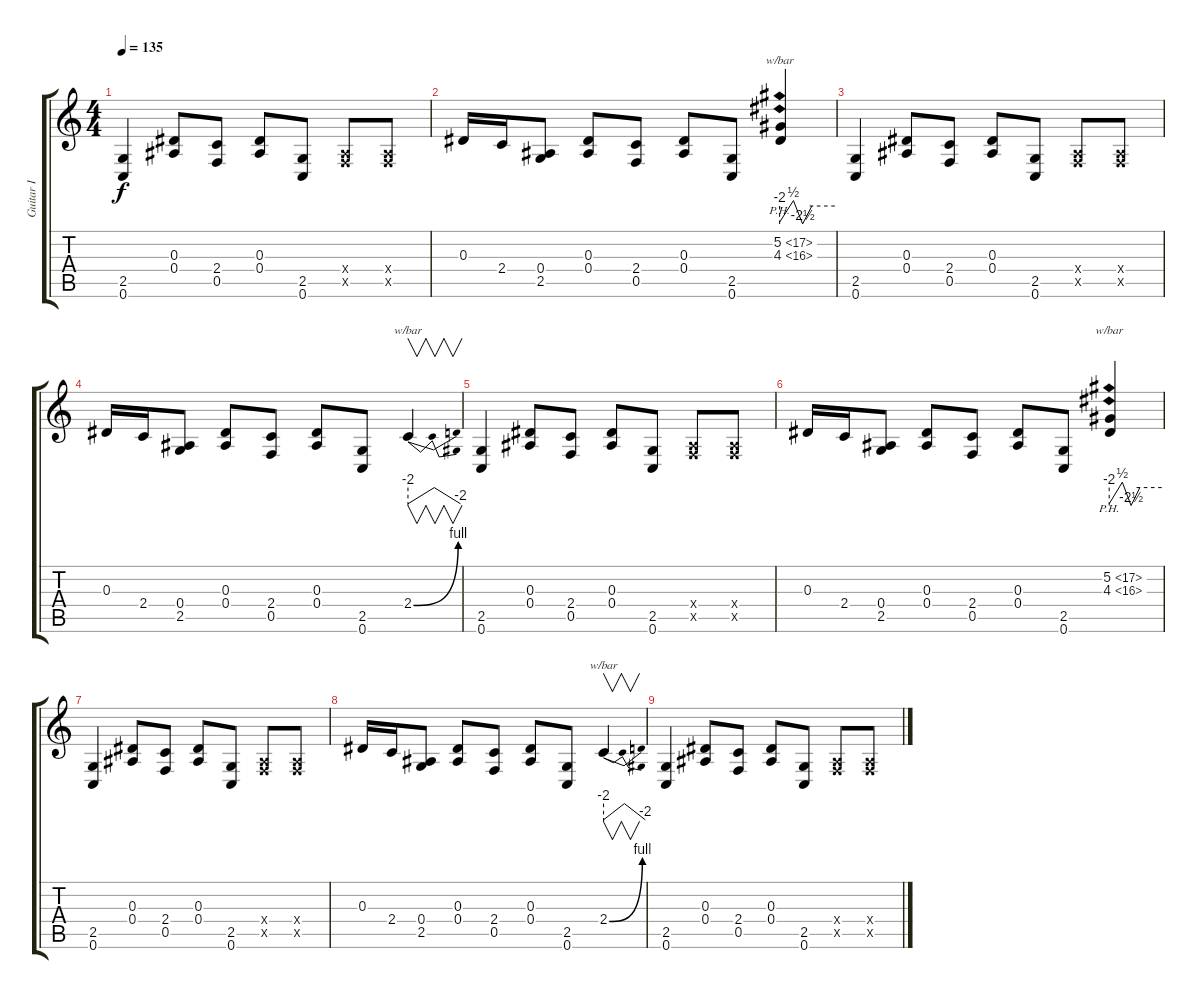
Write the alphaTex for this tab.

\track ("Guitar I" "Guitar I") {instrument distortionguitar}
\staff {score tabs}
\tuning (C4 G3 Eb3 Bb2 F2 C2) {hide}
\ts (4 4)
\tempo 135
\clef g2
\ks c
(2.5 0.6).4{dy f} (0.3 0.4).8 (2.4 0.5).8 (0.3 0.4).8 (2.5 0.6).8 (0.4{x} 0.5{x}).8 (0.4{x} 0.5{x}).8 |
0.3.16 2.4.16 (0.4 2.5).8 (0.3 0.4).8 (2.4 0.5).8 (0.3 0.4).8 (2.5 0.6).8 (5.2{ph 12} 4.3{ph 12}).4{tbe (custom default 0 -8 15 2 25 -10 35 0 60 0)} |
(2.5 0.6).4 (0.3 0.4).8 (2.4 0.5).8 (0.3 0.4).8 (2.5 0.6).8 (0.4{x} 0.5{x}).8 (0.4{x} 0.5{x}).8 |
0.3.16 2.4.16 (0.4 2.5).8 (0.3 0.4).8 (2.4 0.5).8 (0.3 0.4).8 (2.5 0.6).8 2.4{be (bend 0 0 60 4)}.4{v tbe (dip default 0 -8 30 0 60 -8)} |
(2.5 0.6).4 (0.3 0.4).8 (2.4 0.5).8 (0.3 0.4).8 (2.5 0.6).8 (0.4{x} 0.5{x}).8 (0.4{x} 0.5{x}).8 |
0.3.16 2.4.16 (0.4 2.5).8 (0.3 0.4).8 (2.4 0.5).8 (0.3 0.4).8 (2.5 0.6).8 (5.2{ph 12} 4.3{ph 12}).4{tbe (custom default 0 -8 15 2 25 -10 35 0 60 0)} |
(2.5 0.6).4 (0.3 0.4).8 (2.4 0.5).8 (0.3 0.4).8 (2.5 0.6).8 (0.4{x} 0.5{x}).8 (0.4{x} 0.5{x}).8 |
0.3.16 2.4.16 (0.4 2.5).8 (0.3 0.4).8 (2.4 0.5).8 (0.3 0.4).8 (2.5 0.6).8 2.4{be (bend 0 0 60 4)}.4{v tbe (dip default 0 -8 30 0 60 -8)} |
(2.5 0.6).4 (0.3 0.4).8 (2.4 0.5).8 (0.3 0.4).8 (2.5 0.6).8 (0.4{x} 0.5{x}).8 (0.4{x} 0.5{x}).8
